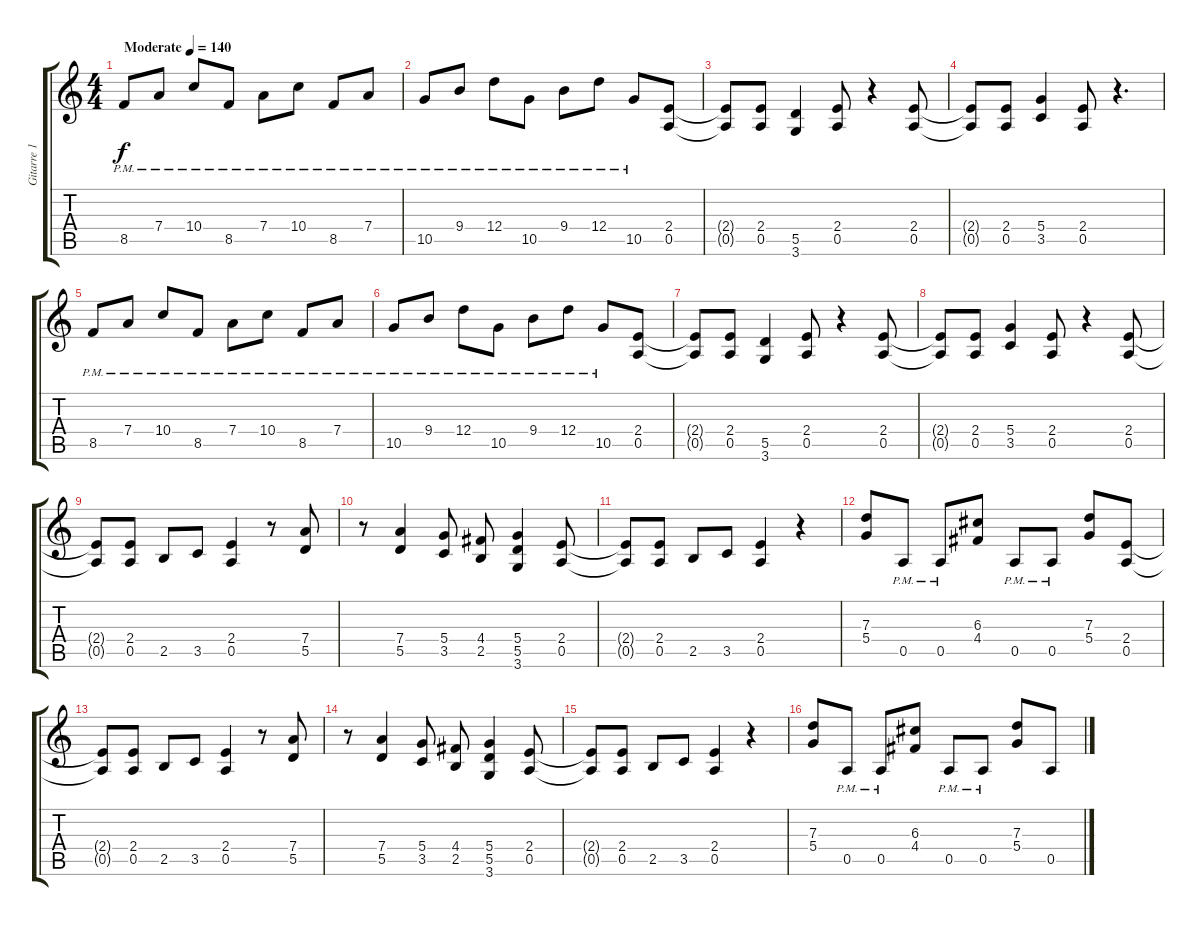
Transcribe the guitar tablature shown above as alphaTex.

\track ("Gitarre 1" "Gitarre 1") {instrument distortionguitar}
\staff {score tabs}
\tuning (E4 B3 G3 D3 A2 E2) {hide}
\ts (4 4)
\tempo (140 "Moderate")
\clef g2
\ks c
8.5{pm}.8{dy f instrument distortionguitar} 7.4{pm}.8 10.4{pm}.8 8.5{pm}.8 7.4{pm}.8 10.4{pm}.8 8.5{pm}.8 7.4{pm}.8 |
10.5{pm}.8 9.4{pm}.8 12.4{pm}.8 10.5{pm}.8 9.4{pm}.8 12.4{pm}.8 10.5{pm}.8 (2.4 0.5).8 |
(2.4{t} 0.5{t}).8 (2.4 0.5).8 (5.5 3.6).4 (2.4 0.5).8 r.4 (2.4 0.5).8 |
(2.4{t} 0.5{t}).8 (2.4 0.5).8 (5.4 3.5).4 (2.4 0.5).8 r.4{d} |
8.5{pm}.8 7.4{pm}.8 10.4{pm}.8 8.5{pm}.8 7.4{pm}.8 10.4{pm}.8 8.5{pm}.8 7.4{pm}.8 |
10.5{pm}.8 9.4{pm}.8 12.4{pm}.8 10.5{pm}.8 9.4{pm}.8 12.4{pm}.8 10.5{pm}.8 (2.4 0.5).8 |
(2.4{t} 0.5{t}).8 (2.4 0.5).8 (5.5 3.6).4 (2.4 0.5).8 r.4 (2.4 0.5).8 |
(2.4{t} 0.5{t}).8 (2.4 0.5).8 (5.4 3.5).4 (2.4 0.5).8 r.4 (2.4 0.5).8 |
(2.4{t} 0.5{t}).8 (2.4 0.5).8 2.5.8 3.5.8 (2.4 0.5).4 r.8 (7.4 5.5).8 |
r.8 (7.4 5.5).4 (5.4 3.5).8 (4.4 2.5).8 (5.4 5.5 3.6).4 (2.4 0.5).8 |
(2.4{t} 0.5{t}).8 (2.4 0.5).8 2.5.8 3.5.8 (2.4 0.5).4 r.4 |
(7.3 5.4).8 0.5{pm}.8 0.5{pm}.8 (6.3 4.4).8 0.5{pm}.8 0.5{pm}.8 (7.3 5.4).8 (2.4 0.5).8 |
(2.4{t} 0.5{t}).8 (2.4 0.5).8 2.5.8 3.5.8 (2.4 0.5).4 r.8 (7.4 5.5).8 |
r.8 (7.4 5.5).4 (5.4 3.5).8 (4.4 2.5).8 (5.4 5.5 3.6).4 (2.4 0.5).8 |
(2.4{t} 0.5{t}).8 (2.4 0.5).8 2.5.8 3.5.8 (2.4 0.5).4 r.4 |
(7.3 5.4).8 0.5{pm}.8 0.5{pm}.8 (6.3 4.4).8 0.5{pm}.8 0.5{pm}.8 (7.3 5.4).8 0.5.8
